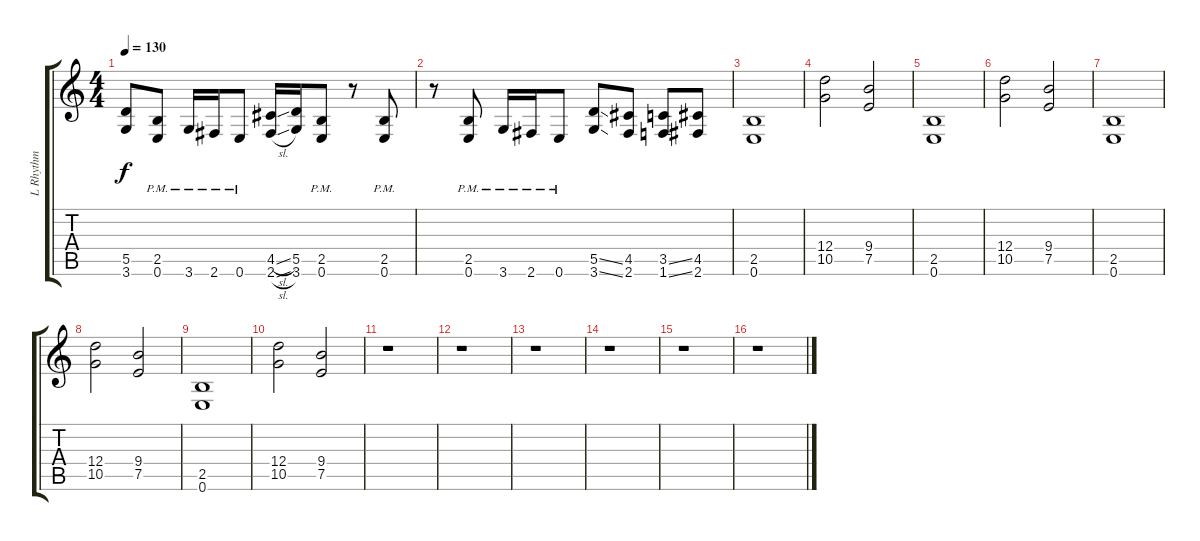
\track ("L Rhythm" "L Rhythm") {instrument distortionguitar}
\staff {score tabs}
\tuning (E4 B3 G3 D3 A2 E2) {hide}
\ts (4 4)
\tempo 130
\clef g2
\ks c
(5.5 3.6).8{dy f} (2.5{pm} 0.6{pm}).8 3.6{pm}.16 2.6{pm}.16 0.6{pm}.8 (4.5{sl} 2.6{sl}).16 (5.5 3.6).16 (2.5{pm} 0.6{pm}).8 r.8 (2.5{pm} 0.6{pm}).8 |
r.8 (2.5{pm} 0.6{pm}).8 3.6{pm}.16 2.6{pm}.16 0.6{pm}.8 (5.5{ss} 3.6{ss}).8 (4.5 2.6).8 (3.5{ss} 1.6{ss}).8 (4.5 2.6).8 |
(2.5 0.6).1 |
(12.4 10.5).2 (9.4 7.5).2 |
(2.5 0.6).1 |
(12.4 10.5).2 (9.4 7.5).2 |
(2.5 0.6).1 |
(12.4 10.5).2 (9.4 7.5).2 |
(2.5 0.6).1 |
(12.4 10.5).2 (9.4 7.5).2 |
r.1 |
r.1 |
r.1 |
r.1 |
r.1 |
r.1
